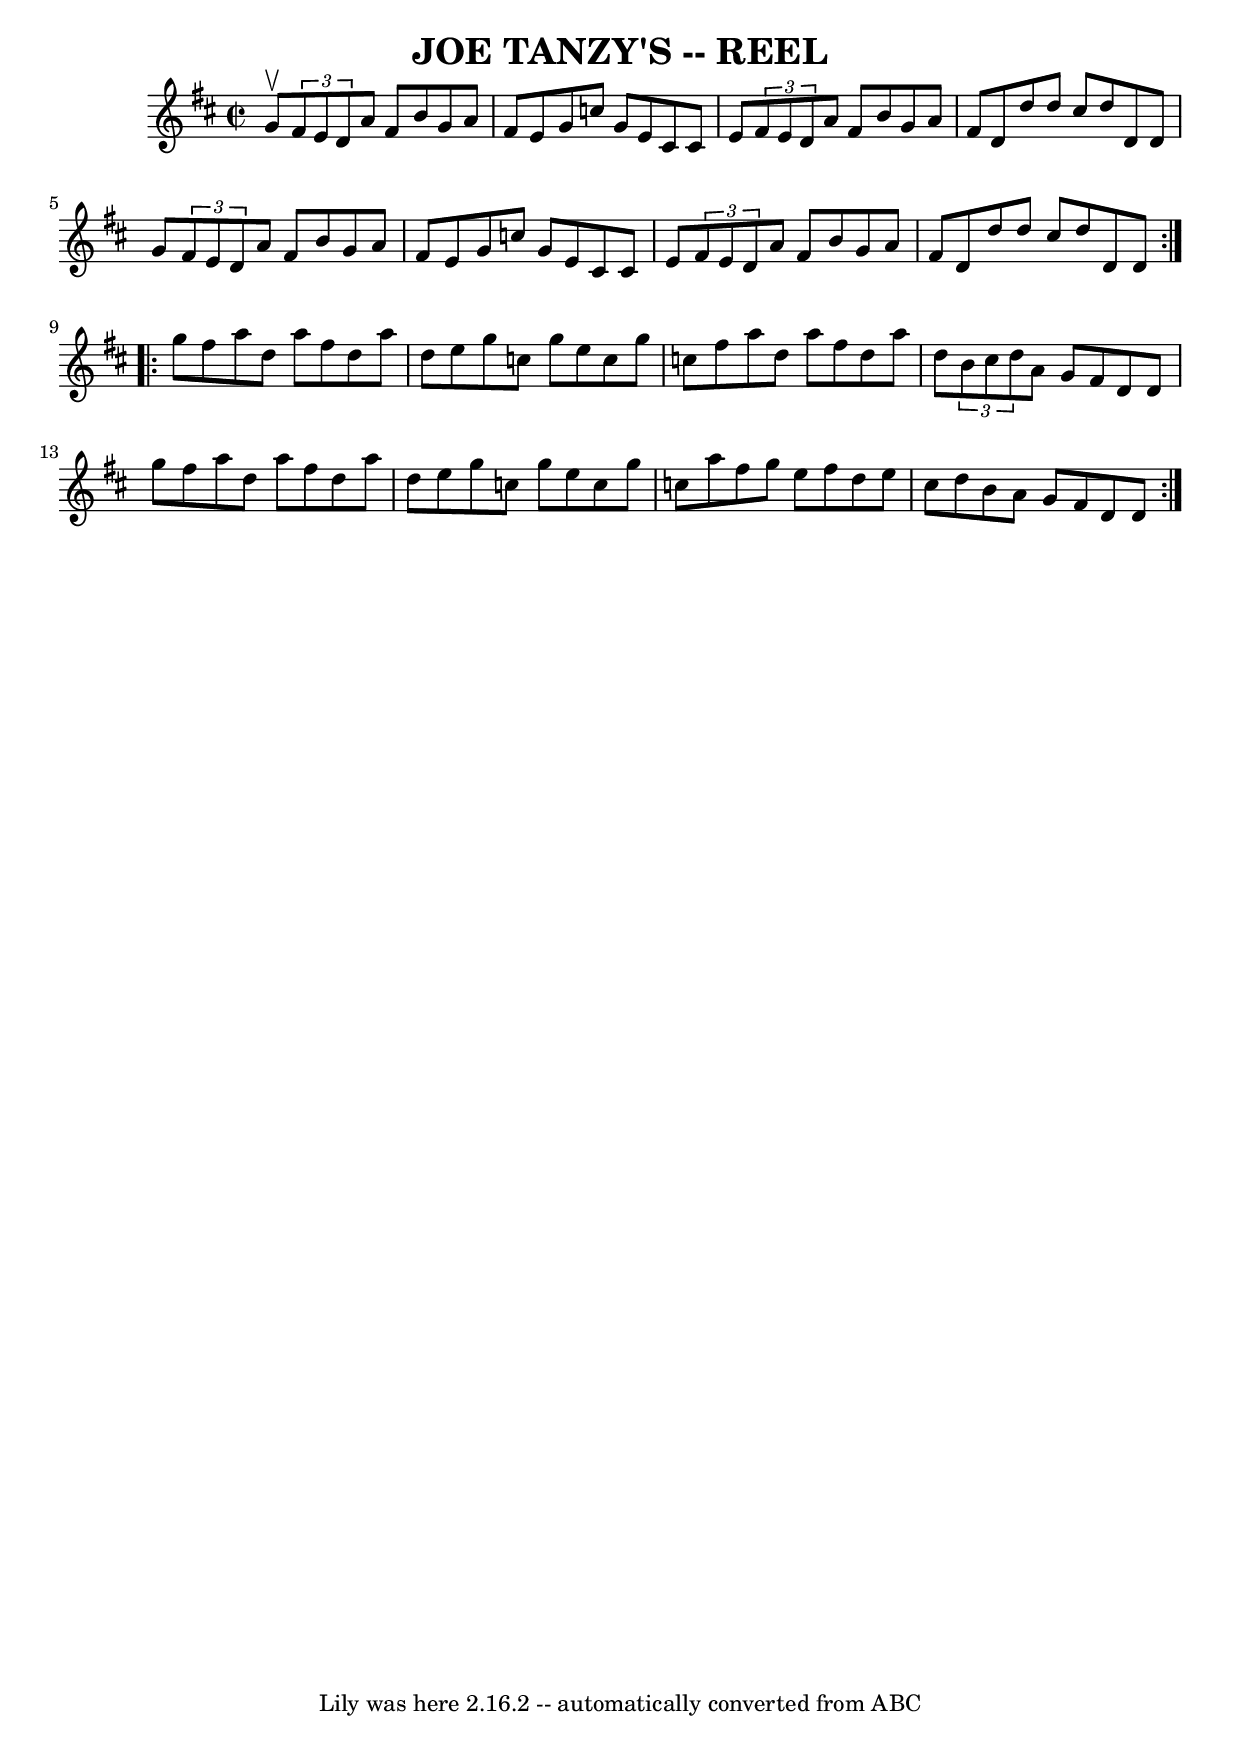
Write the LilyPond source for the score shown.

\version "2.16.2"
\include "Mammoth.ily"
\header {
  %% book = "Ryan's Mammoth Collection of Fiddle Tunes"
 crossRefNumber = "1"
 footnotes = ""
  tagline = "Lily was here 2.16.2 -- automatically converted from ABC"
  title = "JOE TANZY'S -- REEL"

}
voicedefault =  {



  \repeat volta 2 {

    \override Staff.TimeSignature #'style = #'C
    \time 2/2 
    \key d \major g'8^\upbow        |
    \times 2/3 { fis'8    
		 e'8 d'8   	       } a'8 fis'8 b'8 g'8 a'8 fis'8     |
 e'8 g'8 c''8 g'8 e'8 cis'8 cis'8 e'8     |
    \times 2/3 {   
 fis'8 e'8 d'8       } a'8 fis'8 b'8 g'8 a'8 fis'8     |
 d'8 d''8 d''8 cis''8 d''8 d'8 d'8 g'8     |
     |
    \times 2/3 { fis'8 e'8 d'8  
	       } a'8 fis'8 b'8 g'8 a'8 fis'8     |
 e'8 g'8 c''8 g'8 e'8 cis'8 cis'8 e'8     |
    \times 2/3 { fis'8 e'8 d'8  
	       } a'8 fis'8 b'8 g'8 a'8 fis'8     |
 d'8 d''8 d''8 cis''8 d''8    
 d'8 d'8    
  }     
  \repeat volta 2 { g''8         |
 fis''8 a''8 d''8 a''8 fis''8 d''8 a''8 d''8     |
 e''8 g''8 c''8 g''8 e''8 c''8 g''8 c''8     |
 fis''8 a''8 d''8 a''8 fis''8 d''8 a''8 d''8     |
    \times 2/3 { b'8 
		 cis''8 d''8   	       } a'8 g'8 fis'8 d'8 d'8 g''8     |
     |
 fis''8 a''8 d''8 a''8 fis''8 d''8 a''8 d''8     |
 e''8 g''8 c''8 g''8 e''8 c''8 g''8 c''8     |
 a''8 fis''8 g''8 e''8 fis''8 d''8 e''8 cis''8    |
 d''8 b'8 a'8 g'8 fis'8 d'8 d'8    
  }   

}

\score{
  <<

    \context Staff="default"
    {
      \voicedefault 
      
    }

  >>
  \layout {
    
  }
  \midi {
  }

}
